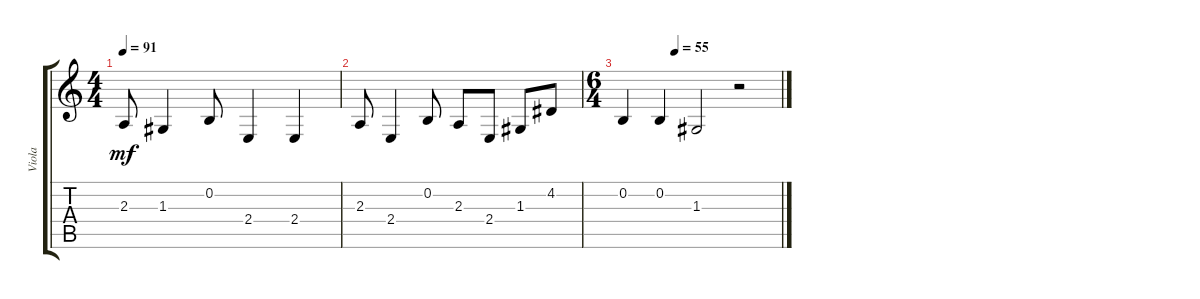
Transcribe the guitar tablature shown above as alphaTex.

\track ("Viola" "Viola") {instrument viola}
\staff {score tabs}
\tuning (E4 B3 G3 D3 A2 E2) {hide}
\ts (4 4)
\tempo 91
\clef g2
\ks c
2.3.8{dy mf} 1.3.4 0.2.8 2.4.4 2.4.4 |
2.3.8 2.4.4 0.2.8 2.3.8 2.4.8 1.3.8 4.2.8 |
\ts (6 4)
\tempo (55 0.3333333333333333)
0.2.4 0.2.4 1.3.2 r.2
